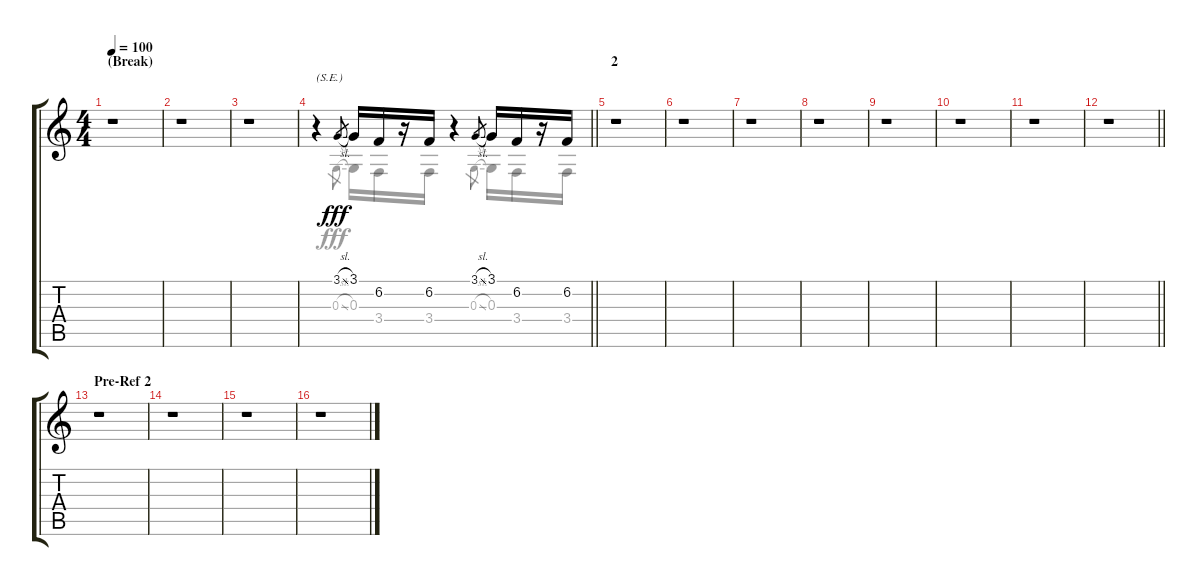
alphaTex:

\track "" {instrument pad7halo}
\staff {score tabs}
\tuning (E4 B3 G3 D3 A2 E2) {hide}
\voice
\ts (4 4)
\section ("" "(Break)")
\tempo 100
\clef g2
\ks c
r.1{dy fff} |
r.1 |
r.1 |
\barLineRight lightlight
r.4{txt "(S.E.)"} 3.1{sl}.8{gr} 3.1.16 6.2.16 r.16 6.2.16 r.4 3.1{sl}.8{gr} 3.1.16 6.2.16 r.16 6.2.16 |
\section ("" "2")
r.1 |
r.1 |
r.1 |
r.1 |
r.1 |
r.1 |
r.1 |
\barLineRight lightlight
r.1 |
\section ("" "Pre-Ref 2")
r.1 |
r.1 |
r.1 |
r.1
\voice
\clef g2
\ottava regular
\simile none
\ks c
|
|
|
\barLineRight lightlight
r.4 0.3{sl}.8{gr} 0.3.16 3.4.16 r.16 3.4.16 r.4 0.3{sl}.8{gr} 0.3.16 3.4.16 r.16 3.4.16 |
|
|
|
|
|
|
|
\barLineRight lightlight
|
|
|
|
